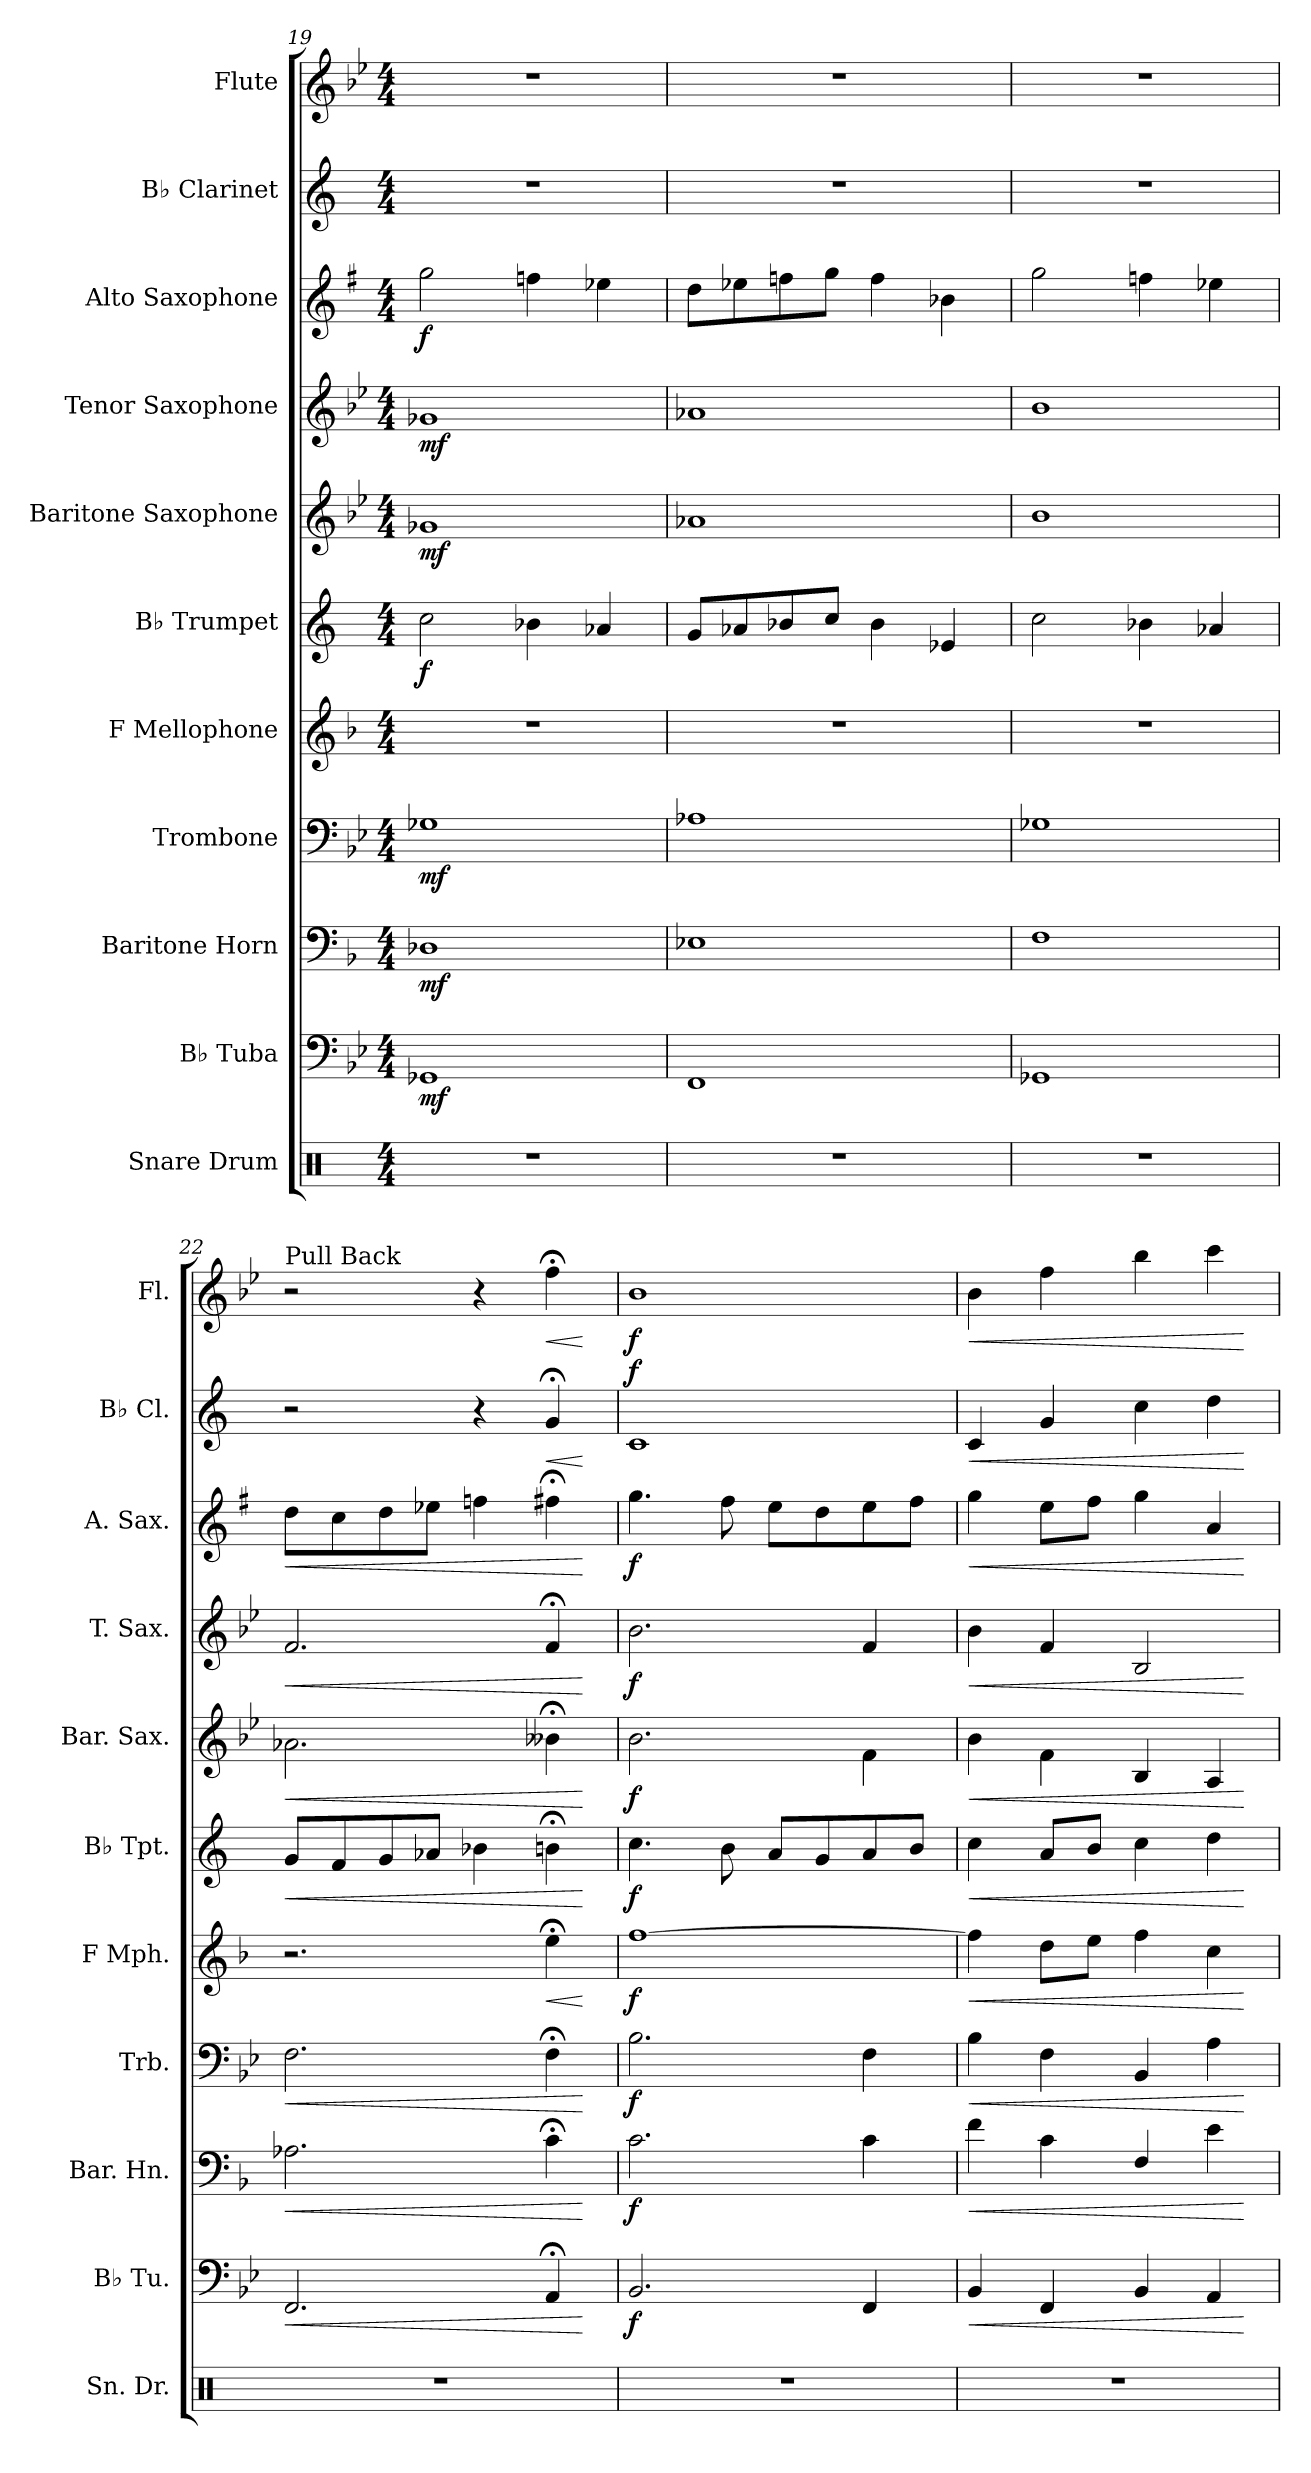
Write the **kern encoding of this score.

**kern	**kern	**dynam	**kern	**dynam	**kern	**dynam	**kern	**dynam	**kern	**dynam	**kern	**dynam	**kern	**dynam	**kern	**dynam	**kern	**dynam	**kern	**dynam
*part11	*part10	*part10	*part9	*part9	*part8	*part8	*part7	*part7	*part6	*part6	*part5	*part5	*part4	*part4	*part3	*part3	*part2	*part2	*part1	*part1
*staff11	*staff10	*staff10	*staff9	*staff9	*staff8	*staff8	*staff7	*staff7	*staff6	*staff6	*staff5	*staff5	*staff4	*staff4	*staff3	*staff3	*staff2	*staff2	*staff1	*staff1
*I"Snare Drum	*I"B♭ Tuba	*	*I"Baritone Horn	*	*I"Trombone	*	*I"F Mellophone	*	*I"B♭ Trumpet	*	*I"Baritone Saxophone	*	*I"Tenor Saxophone	*	*I"Alto Saxophone	*	*I"B♭ Clarinet	*	*I"Flute	*
*I'Sn. Dr.	*I'B♭ Tu.	*	*I'Bar. Hn.	*	*I'Trb.	*	*I'F Mph.	*	*I'B♭ Tpt.	*	*I'Bar. Sax.	*	*I'T. Sax.	*	*I'A. Sax.	*	*I'B♭ Cl.	*	*I'Fl.	*
*clefX	*clefF4	*	*clefF4	*	*clefF4	*	*clefG2	*	*clefG2	*	*clefG2	*	*clefG2	*	*clefG2	*	*clefG2	*	*clefG2	*
*	*	*	*ITrd4c7	*	*	*	*ITrd4c7	*	*ITrd1c2	*	*ITrd12c21	*	*ITrd8c14	*	*ITrd5c9	*	*ITrd1c2	*	*	*
*k[]	*k[b-e-]	*	*k[b-e-]	*	*k[b-e-]	*	*k[b-e-]	*	*k[b-e-]	*	*k[b-e-]	*	*k[b-e-]	*	*k[b-e-]	*	*k[b-e-]	*	*k[b-e-]	*
*C:	*B-:	*	*B-:	*	*B-:	*	*B-:	*	*B-:	*	*B-:	*	*B-:	*	*B-:	*	*B-:	*	*B-:	*
*M4/4	*M4/4	*	*M4/4	*	*M4/4	*	*M4/4	*	*M4/4	*	*M4/4	*	*M4/4	*	*M4/4	*	*M4/4	*	*M4/4	*
=19	=19	=19	=19	=19	=19	=19	=19	=19	=19	=19	=19	=19	=19	=19	=19	=19	=19	=19	=19	=19
!	!	!LO:DY:b	!	!LO:DY:b	!	!LO:DY:b	!	!	!	!LO:DY:b	!	!LO:DY:b	!	!LO:DY:b	!	!LO:DY:b	!	!	!	!
1r	1GG-X	mf	1GG-X	mf	1G-X	mf	1r	.	2b-\	f	1G-X	mf	1G-X	mf	2b-\	f	1r	.	1r	.
.	.	.	.	.	.	.	.	.	4a-X\	.	.	.	.	.	4a-X\	.	.	.	.	.
.	.	.	.	.	.	.	.	.	4g-X/	.	.	.	.	.	4g-X\	.	.	.	.	.
!!LO:PB:g=z
=20	=20	=20	=20	=20	=20	=20	=20	=20	=20	=20	=20	=20	=20	=20	=20	=20	=20	=20	=20	=20
1r	1FF	.	1AA-X	.	1A-X	.	1r	.	8f/L	.	1A-X	.	1A-X	.	8f\L	.	1r	.	1r	.
.	.	.	.	.	.	.	.	.	8g-X/	.	.	.	.	.	8g-X\	.	.	.	.	.
.	.	.	.	.	.	.	.	.	8a-X/	.	.	.	.	.	8a-X\	.	.	.	.	.
.	.	.	.	.	.	.	.	.	8b-/J	.	.	.	.	.	8b-\J	.	.	.	.	.
.	.	.	.	.	.	.	.	.	4a-\	.	.	.	.	.	4a-\	.	.	.	.	.
.	.	.	.	.	.	.	.	.	4d-X/	.	.	.	.	.	4d-X\	.	.	.	.	.
=21	=21	=21	=21	=21	=21	=21	=21	=21	=21	=21	=21	=21	=21	=21	=21	=21	=21	=21	=21	=21
1r	1GG-X	.	1BB-	.	1G-X	.	1r	.	2b-\	.	1B-	.	1B-	.	2b-\	.	1r	.	1r	.
.	.	.	.	.	.	.	.	.	4a-X\	.	.	.	.	.	4a-X\	.	.	.	.	.
.	.	.	.	.	.	.	.	.	4g-X/	.	.	.	.	.	4g-X\	.	.	.	.	.
=22	=22	=22	=22	=22	=22	=22	=22	=22	=22	=22	=22	=22	=22	=22	=22	=22	=22	=22	=22	=22
!	!	!	!	!	!	!	!	!	!	!	!	!	!	!	!	!	!	!	!LO:TX:a:t=Pull Back	!
!	!	!LO:HP:b	!	!LO:HP:b	!	!LO:HP:b	!	!	!	!LO:HP:b	!	!LO:HP:b	!	!LO:HP:b	!	!LO:HP:b	!	!	!	!
1r	2.FF/	<	2.D-X\	<	2.F\	<	2.r	.	8f/L	<	2.A-X\	<	2.F/	<	8f\L	<	2r	.	2r	.
.	.	.	.	.	.	.	.	.	8e-/	.	.	.	.	.	8e-\	.	.	.	.	.
.	.	.	.	.	.	.	.	.	8f/	.	.	.	.	.	8f\	.	.	.	.	.
.	.	.	.	.	.	.	.	.	8g-X/J	.	.	.	.	.	8g-X\J	.	.	.	.	.
.	.	.	.	.	.	.	.	.	4a-X\	.	.	.	.	.	4a-X\	.	4r	.	4r	.
!	!	!	!	!	!	!	!	!LO:HP:b	!	!	!	!	!	!	!	!	!	!LO:HP:b	!	!LO:HP:b
.	4AA;</	.	4F;<\	.	4F;<\	.	4a;<\	<	4an;<\	.	4B--X;<\	.	4F;</	.	4an;<\	.	4f;/	<	4ff;<\	<
.	.	[	.	[	.	[	.	[	.	[	.	[	.	[	.	[	.	[	.	[
=23	=23	=23	=23	=23	=23	=23	=23	=23	=23	=23	=23	=23	=23	=23	=23	=23	=23	=23	=23	=23
!	!	!LO:DY:b	!	!LO:DY:b	!	!LO:DY:b	!	!LO:DY:b	!	!LO:DY:b	!	!LO:DY:b	!	!LO:DY:b	!	!LO:DY:b	!	!LO:DY:a	!	!LO:DY:b
1r	2.BB-/	f	2.F\	f	2.B-\	f	[1b-	f	4.b-\	f	2.B-\	f	2.B-\	f	4.b-\	f	1B-	f	1b-	f
.	.	.	.	.	.	.	.	.	8a\	.	.	.	.	.	8a\	.	.	.	.	.
.	.	.	.	.	.	.	.	.	8g/L	.	.	.	.	.	8g\L	.	.	.	.	.
.	.	.	.	.	.	.	.	.	8f/	.	.	.	.	.	8f\	.	.	.	.	.
.	4FF/	.	4F\	.	4F\	.	.	.	8g/	.	4F\	.	4F/	.	8g\	.	.	.	.	.
.	.	.	.	.	.	.	.	.	8a/J	.	.	.	.	.	8a\J	.	.	.	.	.
=24	=24	=24	=24	=24	=24	=24	=24	=24	=24	=24	=24	=24	=24	=24	=24	=24	=24	=24	=24	=24
!	!	!LO:HP:b	!	!LO:HP:b	!	!LO:HP:b	!	!LO:HP:b	!	!LO:HP:b	!	!LO:HP:b	!	!LO:HP:b	!	!LO:HP:b	!	!LO:HP:b	!	!LO:HP:b
1r	4BB-/	<	4B-\	<	4B-\	<	4b-\]	<	4b-\	<	4B-\	<	4B-\	<	4b-\	<	4B-/	<	4b-\	<
.	4FF/	.	4F\	.	4F\	.	8g\L	.	8g/L	.	4F\	.	4F/	.	8g\L	.	4f/	.	4ff\	.
.	.	.	.	.	.	.	8a\J	.	8a/J	.	.	.	.	.	8a\J	.	.	.	.	.
.	4BB-/	.	4BB-/	.	4BB-/	.	4b-\	.	4b-\	.	4BB-/	.	2BB-/	.	4b-\	.	4b-\	.	4bb-\	.
.	4AA/	.	4A\	.	4A\	.	4f\	.	4cc\	.	4AA/	.	.	.	4c/	.	4cc\	.	4ccc\	.
.	.	[	.	[	.	[	.	[	.	[	.	[	.	[	.	[	.	[	.	[
=	=	=	=	=	=	=	=	=	=	=	=	=	=	=	=	=	=	=	=	=
*-	*-	*-	*-	*-	*-	*-	*-	*-	*-	*-	*-	*-	*-	*-	*-	*-	*-	*-	*-	*-
